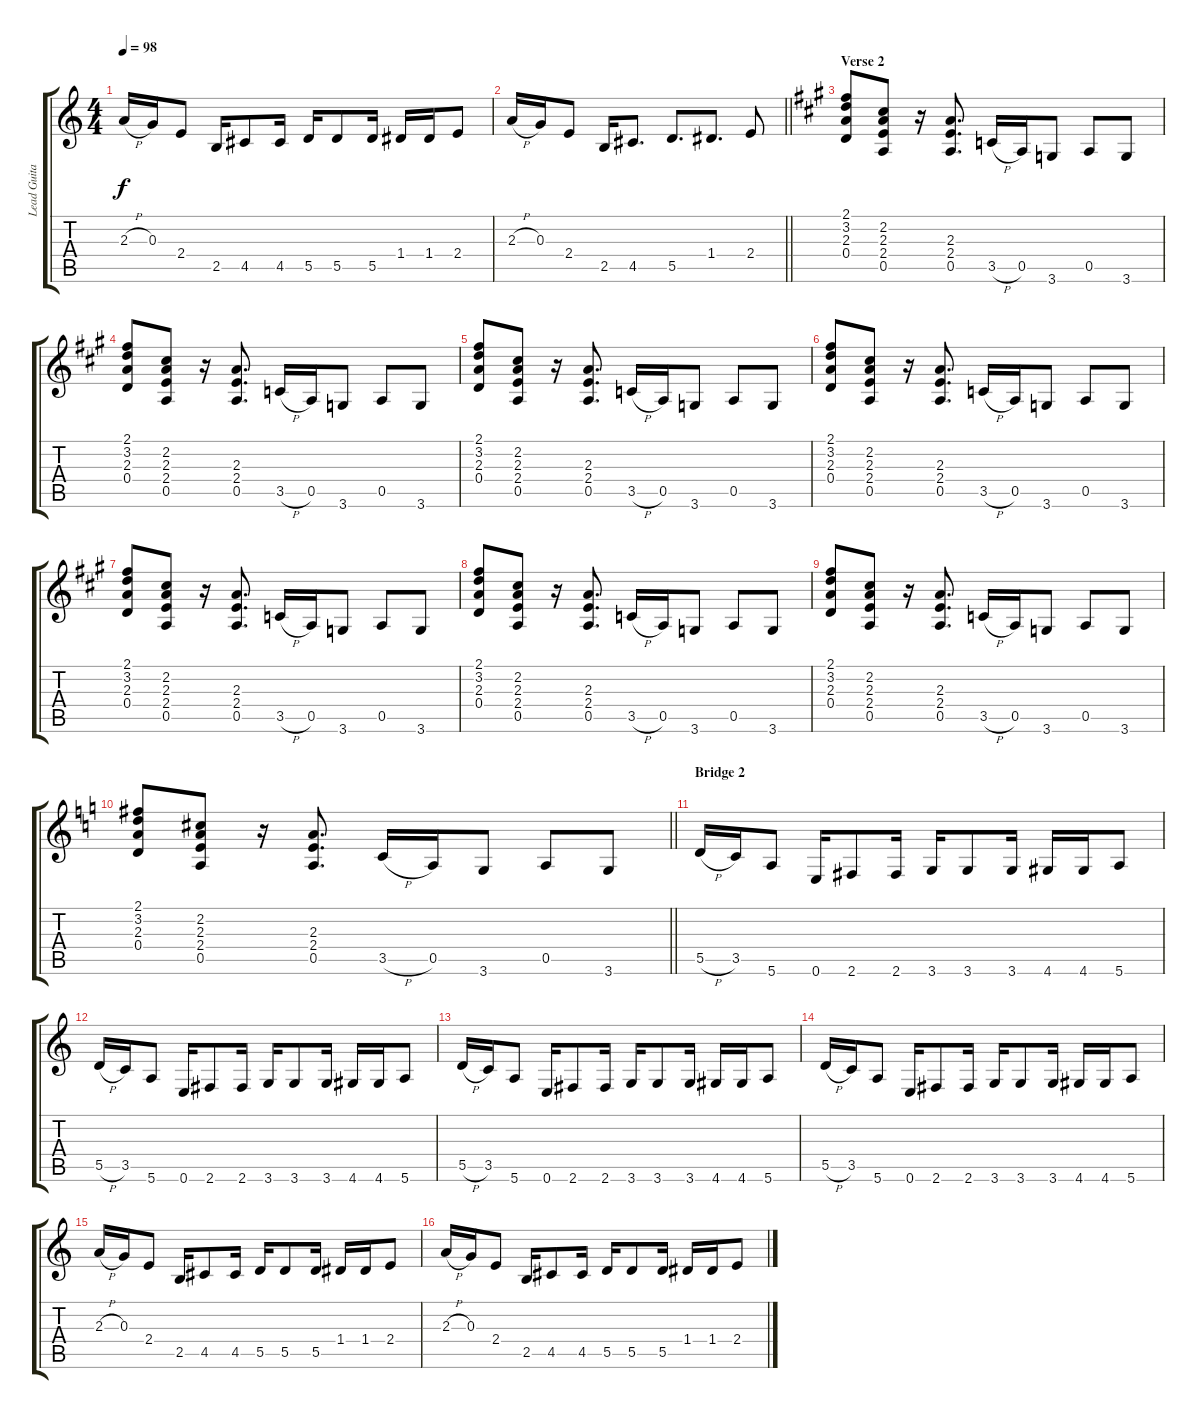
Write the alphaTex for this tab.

\track ("Lead Guitar -- Joe Perry" "Lead Guita") {instrument distortionguitar}
\staff {score tabs}
\tuning (E4 B3 G3 D3 A2 E2) {hide}
\ts (4 4)
\tempo 98
\clef g2
\ks c
2.3{h}.16{dy f} 0.3.16 2.4.8 2.5.16 4.5.8 4.5.16 5.5.16 5.5.8 5.5.16 1.4.16 1.4.16 2.4.8 |
\barLineRight lightlight
2.3{h}.16 0.3.16 2.4.8 2.5.16 4.5.8{d} 5.5.8{d} 1.4.8{d} 2.4.8 |
\section ("" "Verse 2")
\ks a
(2.1 3.2 2.3 0.4).8 (2.2 2.3 2.4 0.5).8 r.16 (2.3 2.4 0.5).8{d} 3.5{h}.16 0.5.16 3.6.8 0.5.8 3.6.8 |
(2.1 3.2 2.3 0.4).8 (2.2 2.3 2.4 0.5).8 r.16 (2.3 2.4 0.5).8{d} 3.5{h}.16 0.5.16 3.6.8 0.5.8 3.6.8 |
(2.1 3.2 2.3 0.4).8 (2.2 2.3 2.4 0.5).8 r.16 (2.3 2.4 0.5).8{d} 3.5{h}.16 0.5.16 3.6.8 0.5.8 3.6.8 |
(2.1 3.2 2.3 0.4).8 (2.2 2.3 2.4 0.5).8 r.16 (2.3 2.4 0.5).8{d} 3.5{h}.16 0.5.16 3.6.8 0.5.8 3.6.8 |
(2.1 3.2 2.3 0.4).8 (2.2 2.3 2.4 0.5).8 r.16 (2.3 2.4 0.5).8{d} 3.5{h}.16 0.5.16 3.6.8 0.5.8 3.6.8 |
(2.1 3.2 2.3 0.4).8 (2.2 2.3 2.4 0.5).8 r.16 (2.3 2.4 0.5).8{d} 3.5{h}.16 0.5.16 3.6.8 0.5.8 3.6.8 |
(2.1 3.2 2.3 0.4).8 (2.2 2.3 2.4 0.5).8 r.16 (2.3 2.4 0.5).8{d} 3.5{h}.16 0.5.16 3.6.8 0.5.8 3.6.8 |
\barLineRight lightlight
\ks c
(2.1 3.2 2.3 0.4).8 (2.2 2.3 2.4 0.5).8 r.16 (2.3 2.4 0.5).8{d} 3.5{h}.16 0.5.16 3.6.8 0.5.8 3.6.8 |
\section ("" "Bridge 2")
5.5{h}.16 3.5.16 5.6.8 0.6.16 2.6.8 2.6.16 3.6.16 3.6.8 3.6.16 4.6.16 4.6.16 5.6.8 |
5.5{h}.16 3.5.16 5.6.8 0.6.16 2.6.8 2.6.16 3.6.16 3.6.8 3.6.16 4.6.16 4.6.16 5.6.8 |
5.5{h}.16 3.5.16 5.6.8 0.6.16 2.6.8 2.6.16 3.6.16 3.6.8 3.6.16 4.6.16 4.6.16 5.6.8 |
5.5{h}.16 3.5.16 5.6.8 0.6.16 2.6.8 2.6.16 3.6.16 3.6.8 3.6.16 4.6.16 4.6.16 5.6.8 |
2.3{h}.16 0.3.16 2.4.8 2.5.16 4.5.8 4.5.16 5.5.16 5.5.8 5.5.16 1.4.16 1.4.16 2.4.8 |
2.3{h}.16 0.3.16 2.4.8 2.5.16 4.5.8 4.5.16 5.5.16 5.5.8 5.5.16 1.4.16 1.4.16 2.4.8
